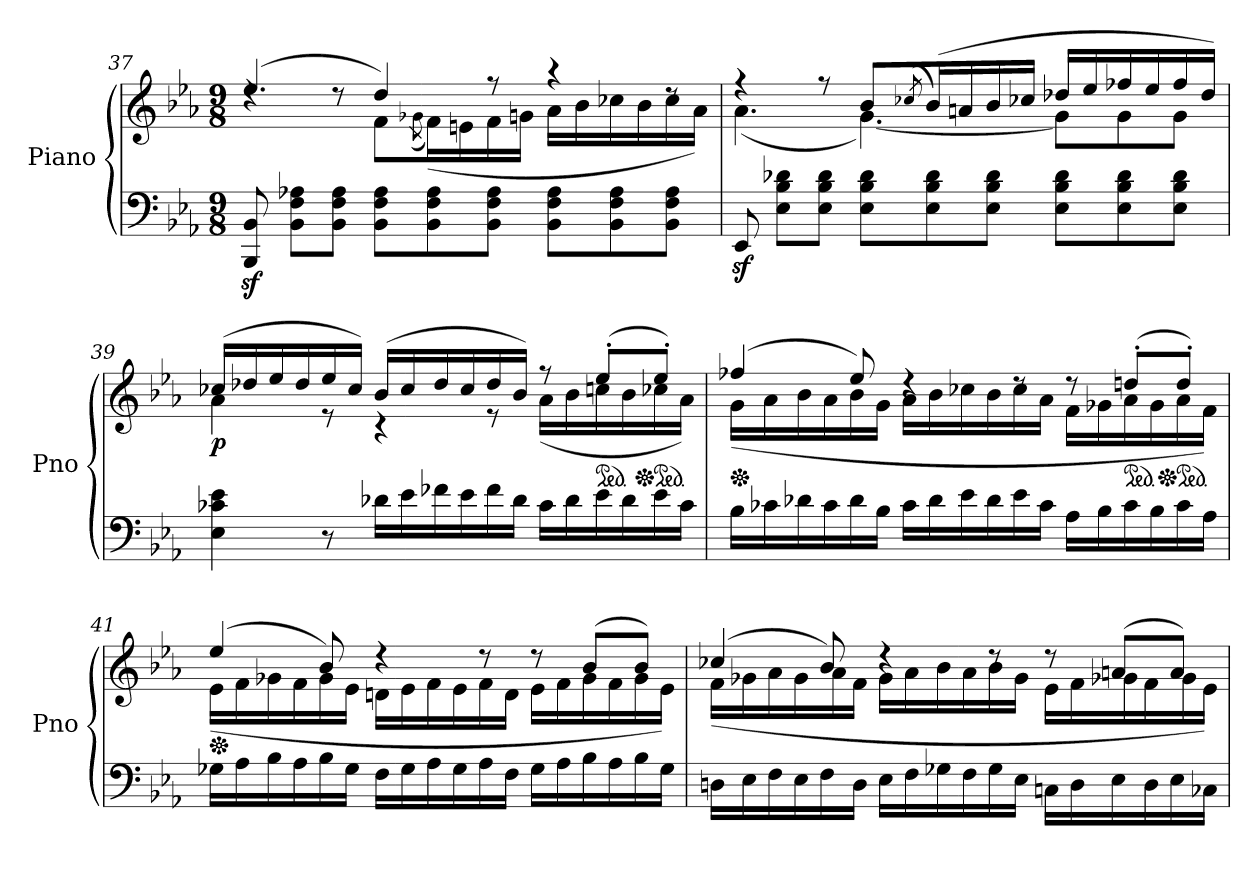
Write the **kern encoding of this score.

**kern	**kern	**dynam
*part1	*part1	*part1
*staff2	*staff1	*staff1/2
*I"Piano	*	*
*I'Pno	*	*
*clefF4	*clefG2	*
*k[b-e-a-]	*k[b-e-a-]	*
*M9/8	*M9/8	*
=37	=37	=37
*	*^	*
8BBB-/z< 8BB-/z<	(4.ee-/	4rdd	.
8BB-\ 8F\ 8A-X\L	.	.	.
8BB-\ 8F\ 8A-\J	.	8rdd	.
8BB-\ 8F\ 8A-\L	4dd/)	8f\L	.
.	.	(8qg-X\	.
8BB-\ 8F\ 8A-\	.	(16f\L)	.
.	.	16en\	.
8BB-\ 8F\ 8A-\J	8r	16f\	.
.	.	16gn\JJ	.
8BB-\ 8F\ 8A-\L	4r	16a-\LL	.
.	.	16b-\	.
8BB-\ 8F\ 8A-\	.	16cc-X\	.
.	.	16b-\	.
8BB-\ 8F\ 8A-\J	8rdd	16cc-\	.
.	.	16a-\JJ)	.
!!LO:PB:g=z	!!
=38	=38	=38	=38
8EE-z</	4r	(4.a-\	.
8E-\ 8B-\ 8d-X\L	.	.	.
8E-\ 8B-\ 8d-\J	8r	.	.
8E-\ 8B-\ 8d-\L	8b-/L	[4.g\)	.
.	(8qcc-X/	.	.
!	!	!	!LO:DY:b
8E-\ 8B-\ 8d-\	(>16b-/L)	.	other-dynamics
.	16an/	.	.
8E-\ 8B-\ 8d-\J	16b-/	.	.
.	16cc-X/JJ	.	.
8E-\ 8B-\ 8d-\L	16dd-X/LL	8g\L]	.
.	16ee-/	.	.
8E-\ 8B-\ 8d-\	16ff-X/	8g\	.
.	16ee-/	.	.
8E-\ 8B-\ 8d-\J	16ff-/	8g\J	.
.	16dd-/JJ)	.	.
=39	=39	=39	=39
!	!	!	!LO:DY:b
4E-\ 4c-X\ 4e-\	(>16cc-X/LL	4a-\	p
.	16dd-X/	.	.
.	16ee-/	.	.
.	16dd-/	.	.
8r	16ee-/	8r	.
.	16cc-/JJ)	.	.
16d-X\LL	(>16b-/LL	4r	.
16e-\	16cc-/	.	.
16f-X\	16dd-/	.	.
16e-\	16cc-/	.	.
16f-\	16dd-/	8r	.
16d-\JJ	16b-/JJ)	.	.
16c-\LL	8r	(16a-\LL	.
16d-\	.	16b-\	.
*	*ped	*	*
16e-\	(>8ee-'/L	16ccn\	.
16d-\	.	16b-\	.
*	*Xped	*	*
*	*ped	*	*
16e-\	8ee-'/J)	16cc-X\	.
16c-\JJ	.	16a-\JJ)	.
!!LO:LB:g=z	!!
=40	=40	=40	=40
*	*Xped	*	*
16B-\LL	(4ff-X/	(16g\LL	.
16c-X\	.	16a-\	.
16d-X\	.	16b-\	.
16c-\	.	16a-\	.
16d-\	8ee-/)	16b-\	.
16B-\JJ	.	16g\JJ	.
16c-\LL	4rdd	16a-\LL	.
16d-\	.	16b-\	.
16e-\	.	16cc-X\	.
16d-\	.	16b-\	.
16e-\	8rdd	16cc-\	.
16c-\JJ	.	16a-\JJ	.
16A-\LL	8rdd	16f\LL	.
16B-\	.	16g-X\	.
*	*ped	*	*
16c-\	(8ddn'/L	16a-\	.
16B-\	.	16g-\	.
*	*Xped	*	*
*	*ped	*	*
16c-\	8dd'/J)	16a-\	.
16A-\JJ	.	16f\JJ)	.
=41	=41	=41	=41
*	*Xped	*	*
16G-X\LL	(>4ee-/	(16e-\LL	.
16A-\	.	16f\	.
16B-\	.	16g-X\	.
16A-\	.	16f\	.
16B-\	8b-/)	16g-\	.
16G-\JJ	.	16e-\JJ	.
16F\LL	4r	16dn\LL	.
16G-\	.	16e-\	.
16A-\	.	16f\	.
16G-\	.	16e-\	.
16A-\	8r	16f\	.
16F\JJ	.	16d\JJ	.
16G-\LL	8r	16e-\LL	.
16A-\	.	16f\	.
16B-\	(>8b-/L	16g-\	.
16A-\	.	16f\	.
16B-\	8b-/J)	16g-\	.
16G-\JJ	.	16e-\JJ)	.
!!LO:LB:g=z	!!
=42	=42	=42	=42
16Dn\LL	(4cc-X/	(16f\LL	.
16E-\	.	16g-X\	.
16F\	.	16a-\	.
16E-\	.	16g-\	.
16F\	8b-/)	16a-\	.
16D\JJ	.	16f\JJ	.
16E-\LL	4rdd	16g-\LL	.
16F\	.	16a-\	.
16G-X\	.	16b-\	.
16F\	.	16a-\	.
16G-\	8rdd	16b-\	.
16E-\JJ	.	16g-\JJ	.
16Cn\LL	8rdd	16e-\LL	.
16D\	.	16f\	.
16E-\	(8an/L	16g-X\	.
16D\	.	16f\	.
16E-\	8a/J)	16g-\	.
16C-X\JJ	.	16e-\JJ)	.
*	*v	*v	*
=	=	=
*-	*-	*-
